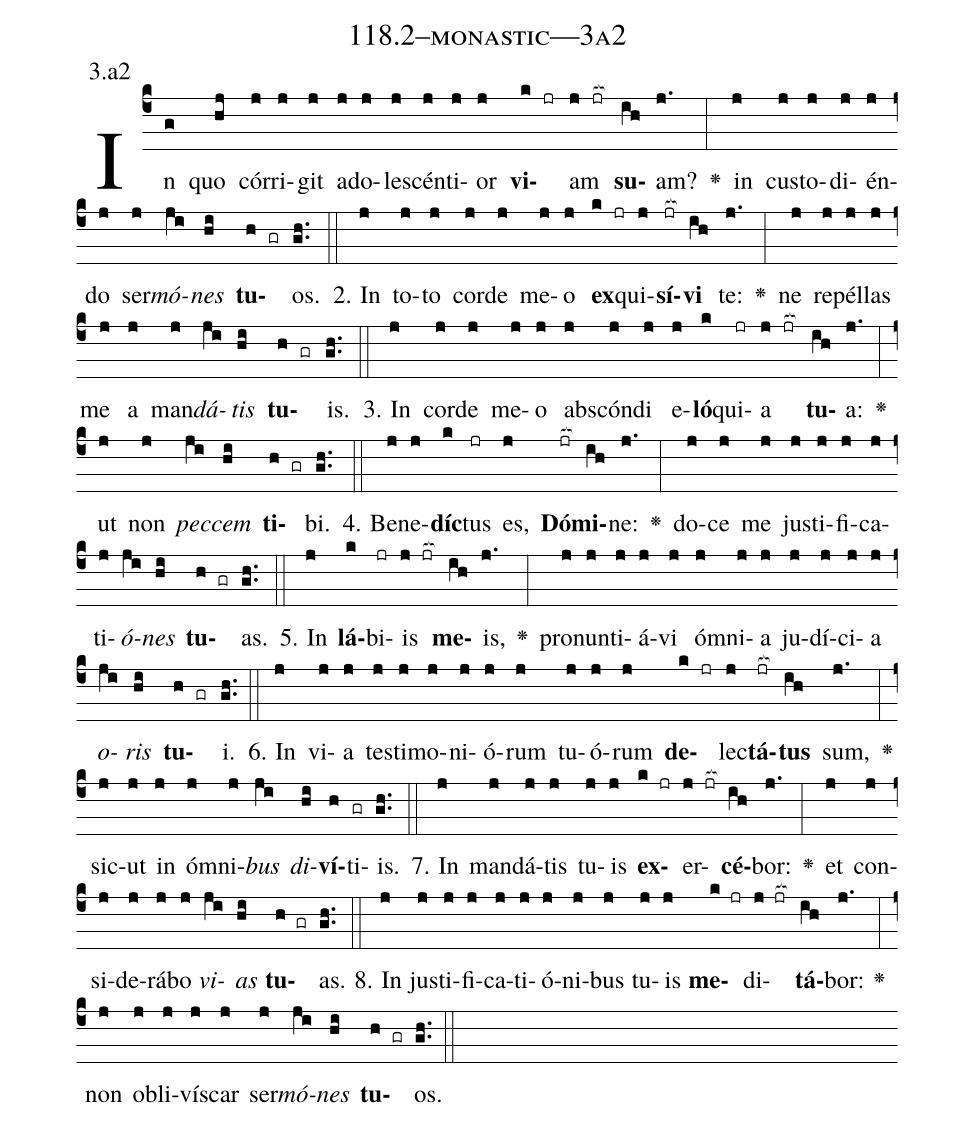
name: 118.2--monastic---3a2;
annotation: 3.a2;
%%
(c4)In(g) quo(hj) cór(j)ri(j)git(j) ad(j)o(j)le(j)scén(j)ti(j)or(j) <b>vi</b>(k jr)am(j jr[ocb:1{]) <b>su</b>(ih[ocb:0}])am?(j.) <v>\greheightstar</v>(:) in(j) cus(j)to(j)di(j)én(j)do(j) ser(j)<i>mó</i>(ji)<i>nes</i>(hi) <b>tu</b>(h gr)os.(gh..) (::)
2. In(j) to(j)to(j) cor(j)de(j) me(j)o(j) <b>ex</b>(k jr)qui(j)<b>sí</b>(jr[ocb:1{])<b>vi</b>(ih[ocb:0}]) te:(j.) <v>\greheightstar</v>(:) ne(j) re(j)pél(j)las(j) me(j) a(j) man(j)<i>dá</i>(ji)<i>tis</i>(hi) <b>tu</b>(h gr)is.(gh..) (::)
3. In(j) cor(j)de(j) me(j)o(j) abs(j)cón(j)di(j) e(j)<b>ló</b>(k)qui(jr)a(j jr[ocb:1{]) <b>tu</b>(ih[ocb:0}])a:(j.) <v>\greheightstar</v>(:) ut(j) non(j) <i>pec</i>(ji)<i>cem</i>(hi) <b>ti</b>(h gr)bi.(gh..) (::)
4. Be(j)ne(j)<b>díc</b>(k)tus(jr) es,(j) <b>Dó</b>(jr[ocb:1{])<b>mi</b>(ih[ocb:0}])ne:(j.) <v>\greheightstar</v>(:) do(j)ce(j) me(j) jus(j)ti(j)fi(j)ca(j)ti(j)<i>ó</i>(ji)<i>nes</i>(hi) <b>tu</b>(h gr)as.(gh..) (::)
5. In(j) <b>lá</b>(k)bi(jr)is(j jr[ocb:1{]) <b>me</b>(ih[ocb:0}])is,(j.) <v>\greheightstar</v>(:) pro(j)nun(j)ti(j)á(j)vi(j) óm(j)ni(j)a(j) ju(j)dí(j)ci(j)a(j) <i>o</i>(ji)<i>ris</i>(hi) <b>tu</b>(h gr)i.(gh..) (::)
6. In(j) vi(j)a(j) tes(j)ti(j)mo(j)ni(j)ó(j)rum(j) tu(j)ó(j)rum(j) <b>de</b>(k jr)lec(j)<b>tá</b>(jr[ocb:1{])<b>tus</b>(ih[ocb:0}]) sum,(j.) <v>\greheightstar</v>(:) sic(j)ut(j) in(j) óm(j)ni(j)<i>bus</i>(ji) <i>di</i>(hi)<b>ví</b>(h)ti(gr)is.(gh..) (::)
7. In(j) man(j)dá(j)tis(j) tu(j)is(j) <b>ex</b>(k jr)er(j jr[ocb:1{])<b>cé</b>(ih[ocb:0}])bor:(j.) <v>\greheightstar</v>(:) et(j) con(j)si(j)de(j)rá(j)bo(j) <i>vi</i>(ji)<i>as</i>(hi) <b>tu</b>(h gr)as.(gh..) (::)
8. In(j) jus(j)ti(j)fi(j)ca(j)ti(j)ó(j)ni(j)bus(j) tu(j)is(j) <b>me</b>(k jr)di(j jr[ocb:1{])<b>tá</b>(ih[ocb:0}])bor:(j.) <v>\greheightstar</v>(:) non(j) ob(j)li(j)vís(j)car(j) ser(j)<i>mó</i>(ji)<i>nes</i>(hi) <b>tu</b>(h gr)os.(gh..) (::)
